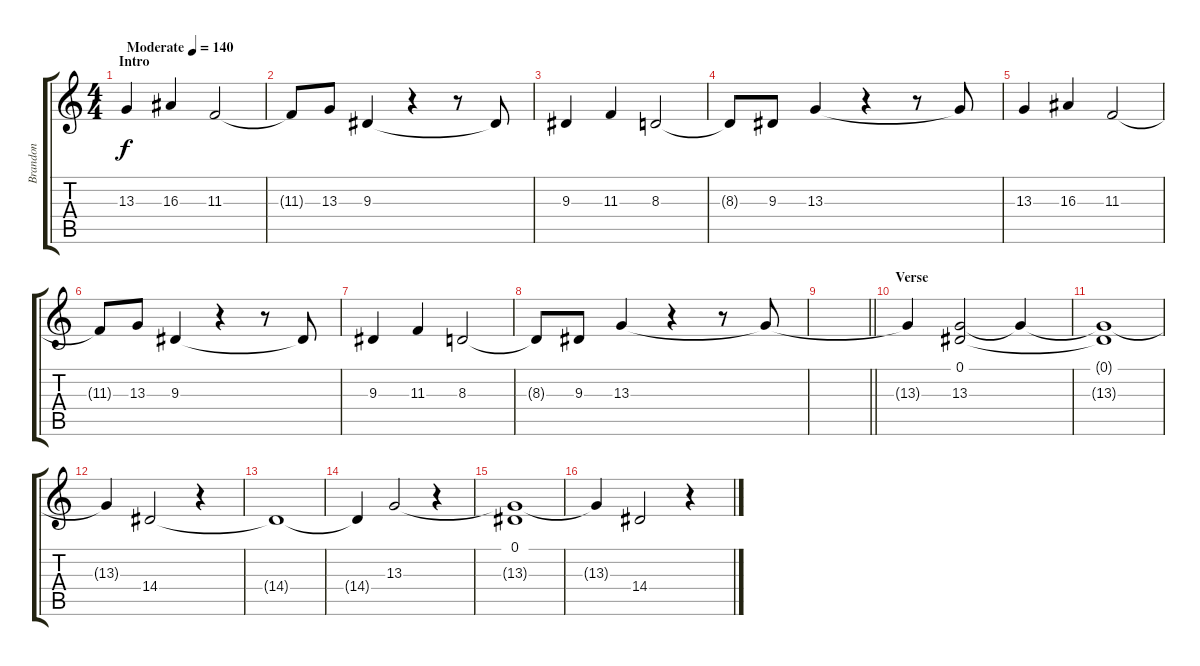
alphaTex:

\track ("Brandon" "Brandon") {instrument stringensemble1}
\staff {score tabs}
\tuning (Eb4 Bb3 Gb3 Db3 Ab2 Eb2) {hide}
\ts (4 4)
\section ("" "Intro")
\tempo (140 "Moderate")
\clef g2
\ks c
13.3.4{dy f instrument stringensemble1} 16.3.4 11.3.2 |
11.3{t}.8 13.3.8 9.3.4 r.4 r.8 9.3{t}.8 |
9.3.4 11.3.4 8.3.2 |
8.3{t}.8 9.3.8 13.3.4 r.4 r.8 13.3{t}.8 |
13.3.4 16.3.4 11.3.2 |
11.3{t}.8 13.3.8 9.3.4 r.4 r.8 9.3{t}.8 |
9.3.4 11.3.4 8.3.2 |
8.3{t}.8 9.3.8 13.3.4 r.4 r.8 13.3{t}.8 |
\barLineRight lightlight
|
\section ("" "Verse")
13.3{t}.4 (0.1 13.3).2 13.3{t}.4 |
(0.1{t} 13.3{t}).1 |
13.3{t}.4 14.4.2 r.4 |
14.4{t}.1 |
14.4{t}.4 13.3.2 r.4 |
(0.1 13.3{t}).1 |
13.3{t}.4 14.4.2 r.4
